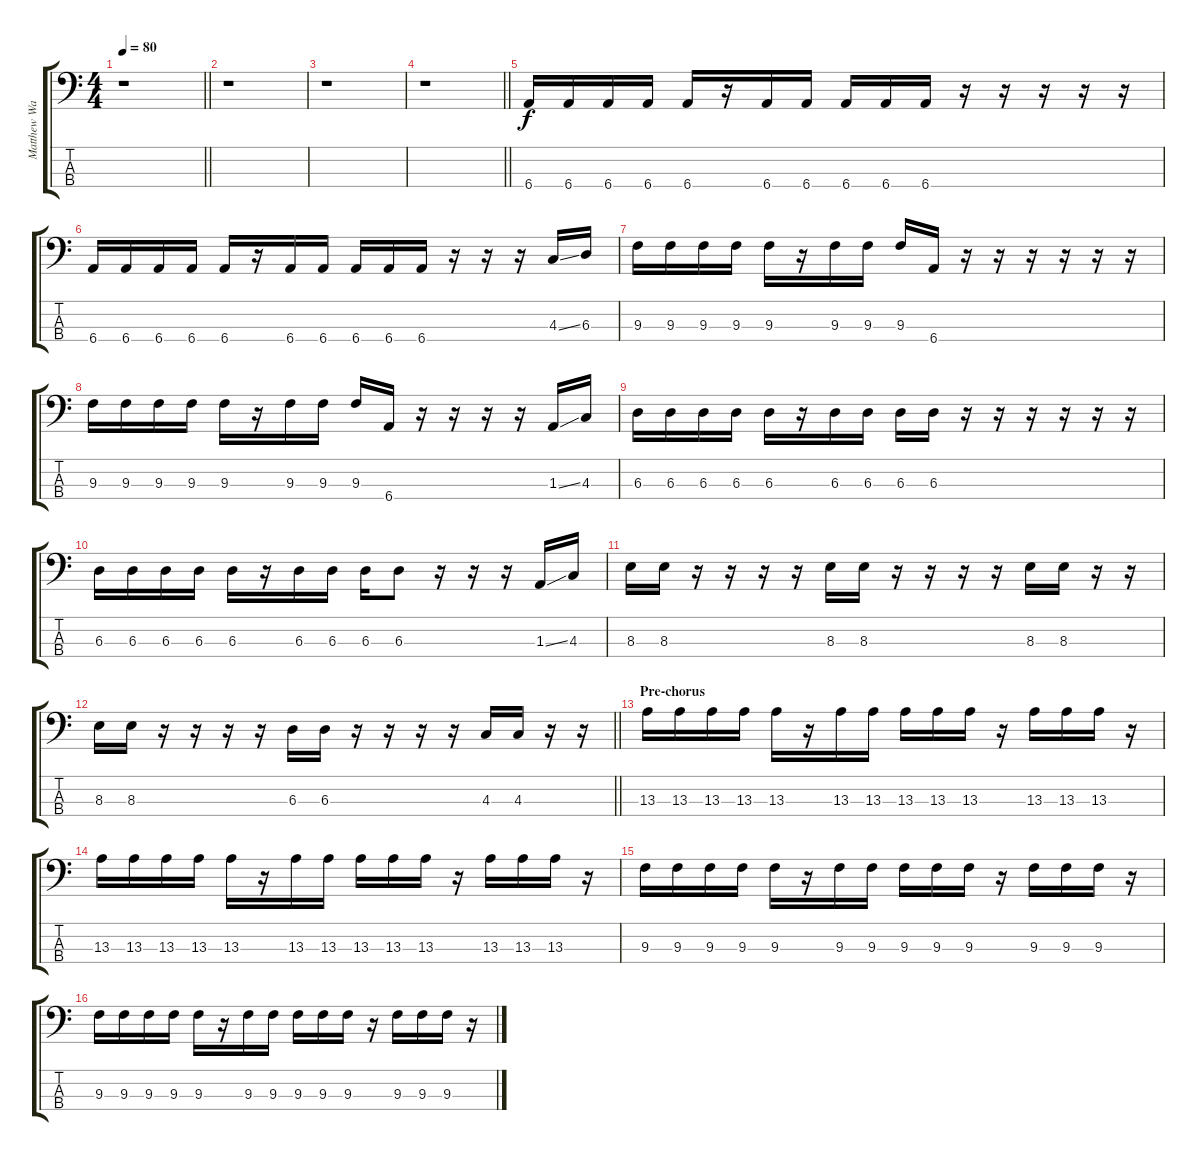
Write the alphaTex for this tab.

\track ("Matthew Wachter (Bass)" "Matthew Wa") {instrument electricbasspick}
\staff {score tabs}
\tuning (Gb2 Db2 Ab1 Eb1) {hide}
\ts (4 4)
\tempo 80
\clef f4
\barLineRight lightlight
\ks c
r.1{dy f} |
r.1 |
r.1 |
\barLineRight lightlight
r.1 |
\section ("" "")
6.4.16 6.4.16 6.4.16 6.4.16 6.4.16 r.16 6.4.16 6.4.16 6.4.16 6.4.16 6.4.16 r.16 r.16 r.16 r.16 r.16 |
6.4.16 6.4.16 6.4.16 6.4.16 6.4.16 r.16 6.4.16 6.4.16 6.4.16 6.4.16 6.4.16 r.16 r.16 r.16 4.3{ss}.16 6.3.16 |
9.3.16 9.3.16 9.3.16 9.3.16 9.3.16 r.16 9.3.16 9.3.16 9.3.16 6.4.16 r.16 r.16 r.16 r.16 r.16 r.16 |
9.3.16 9.3.16 9.3.16 9.3.16 9.3.16 r.16 9.3.16 9.3.16 9.3.16 6.4.16 r.16 r.16 r.16 r.16 1.3{ss}.16 4.3.16 |
6.3.16 6.3.16 6.3.16 6.3.16 6.3.16 r.16 6.3.16 6.3.16 6.3.16 6.3.16 r.16 r.16 r.16 r.16 r.16 r.16 |
6.3.16 6.3.16 6.3.16 6.3.16 6.3.16 r.16 6.3.16 6.3.16 6.3.16 6.3.8 r.16 r.16 r.16 1.3{ss}.16 4.3.16 |
8.3.16 8.3.16 r.16 r.16 r.16 r.16 8.3.16 8.3.16 r.16 r.16 r.16 r.16 8.3.16 8.3.16 r.16 r.16 |
\barLineRight lightlight
8.3.16 8.3.16 r.16 r.16 r.16 r.16 6.3.16 6.3.16 r.16 r.16 r.16 r.16 4.3.16 4.3.16 r.16 r.16 |
\section ("" "Pre-chorus")
13.3.16 13.3.16 13.3.16 13.3.16 13.3.16 r.16 13.3.16 13.3.16 13.3.16 13.3.16 13.3.16 r.16 13.3.16 13.3.16 13.3.16 r.16 |
13.3.16 13.3.16 13.3.16 13.3.16 13.3.16 r.16 13.3.16 13.3.16 13.3.16 13.3.16 13.3.16 r.16 13.3.16 13.3.16 13.3.16 r.16 |
9.3.16 9.3.16 9.3.16 9.3.16 9.3.16 r.16 9.3.16 9.3.16 9.3.16 9.3.16 9.3.16 r.16 9.3.16 9.3.16 9.3.16 r.16 |
9.3.16 9.3.16 9.3.16 9.3.16 9.3.16 r.16 9.3.16 9.3.16 9.3.16 9.3.16 9.3.16 r.16 9.3.16 9.3.16 9.3.16 r.16
